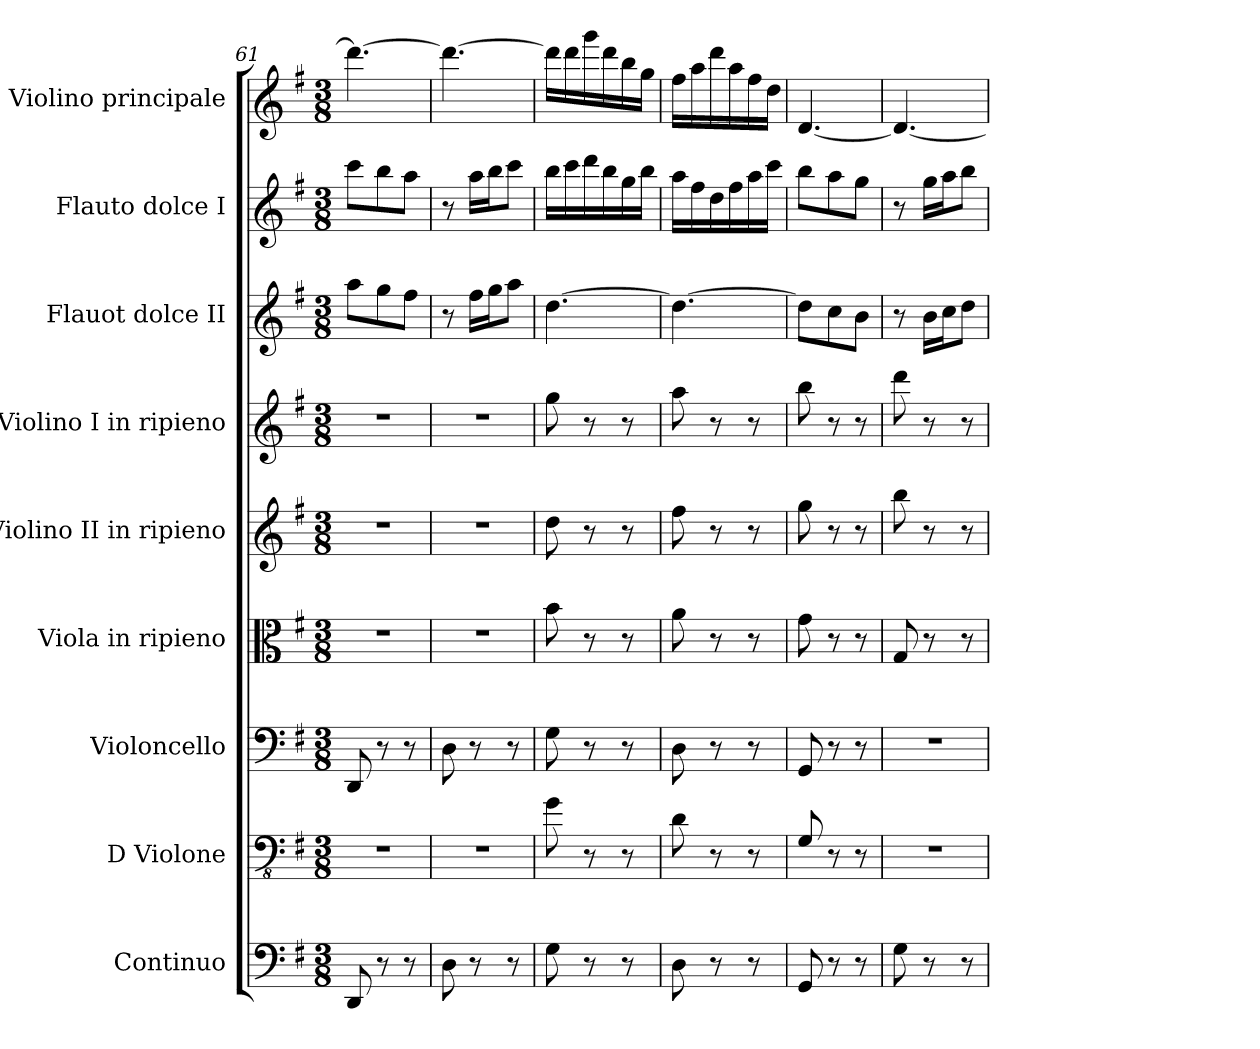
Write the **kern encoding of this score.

**kern	**kern	**kern	**kern	**kern	**kern	**kern	**kern	**kern
*part9	*part8	*part7	*part6	*part5	*part4	*part3	*part2	*part1
*staff9	*staff8	*staff7	*staff6	*staff5	*staff4	*staff3	*staff2	*staff1
*I"Continuo	*I"D Violone	*I"Violoncello	*I"Viola in ripieno	*I"Violino II in ripieno	*I"Violino I in ripieno	*I"Flauot dolce II	*I"Flauto dolce I	*I"Violino principale
*I'Cont.	*I'D Vne.	*I'Vc.	*I'Vla.	*I'Vln. II	*I'Vln. I	*I'Fl. II	*I'Fl. I	*I'Vln. p.
*clefF4	*clefFv4	*clefF4	*clefC3	*clefG2	*clefG2	*clefG2	*clefG2	*clefG2
*	*ITrd7c12	*	*	*	*	*	*	*
*k[f#]	*k[f#]	*k[f#]	*k[f#]	*k[f#]	*k[f#]	*k[f#]	*k[f#]	*k[f#]
*M3/8	*M3/8	*M3/8	*M3/8	*M3/8	*M3/8	*M3/8	*M3/8	*M3/8
=61	=61	=61	=61	=61	=61	=61	=61	=61
8DD/	4.r	8DD/	4.r	4.r	4.r	8aa\L	8ccc\L	4.ddd\_
8r	.	8r	.	.	.	8gg\	8bb\	.
8r	.	8r	.	.	.	8ff#\J	8aa\J	.
=62	=62	=62	=62	=62	=62	=62	=62	=62
8D\	4.r	8D\	4.r	4.r	4.r	8r	8r	4.ddd\_
8r	.	8r	.	.	.	16ff#\LL	16aa\LL	.
.	.	.	.	.	.	16gg\J	16bb\J	.
8r	.	8r	.	.	.	8aa\J	8ccc\J	.
=63	=63	=63	=63	=63	=63	=63	=63	=63
8G\	8GG\	8G\	8b\	8dd\	8gg\	[4.dd\	16bb\LL	16ddd\LL]
.	.	.	.	.	.	.	16ccc\	16ddd\
8r	8r	8r	8r	8r	8r	.	16ddd\	16ggg\
.	.	.	.	.	.	.	16bb\	16ddd\
8r	8r	8r	8r	8r	8r	.	16gg\	16bb\
.	.	.	.	.	.	.	16bb\JJ	16gg\JJ
=64	=64	=64	=64	=64	=64	=64	=64	=64
8D\	8DD\	8D\	8a\	8ff#\	8aa\	4.dd\_	16aa\LL	16ff#\LL
.	.	.	.	.	.	.	16ff#\	16aa\
8r	8r	8r	8r	8r	8r	.	16dd\	16ddd\
.	.	.	.	.	.	.	16ff#\	16aa\
8r	8r	8r	8r	8r	8r	.	16aa\	16ff#\
.	.	.	.	.	.	.	16ccc\JJ	16dd\JJ
=65	=65	=65	=65	=65	=65	=65	=65	=65
8GG/	8GGG/	8GG/	8g\	8gg\	8bb\	8dd\L]	8bb\L	[4.d/
8r	8r	8r	8r	8r	8r	8cc\	8aa\	.
8r	8r	8r	8r	8r	8r	8b\J	8gg\J	.
!!LO:PB:g=z
=66	=66	=66	=66	=66	=66	=66	=66	=66
8G\	4.r	4.r	8G/	8bb\	8ddd\	8r	8r	4.d/_
8r	.	.	8r	8r	8r	16b\LL	16gg\LL	.
.	.	.	.	.	.	16cc\J	16aa\J	.
8r	.	.	8r	8r	8r	8dd\J	8bb\J	.
=	=	=	=	=	=	=	=	=
*-	*-	*-	*-	*-	*-	*-	*-	*-
